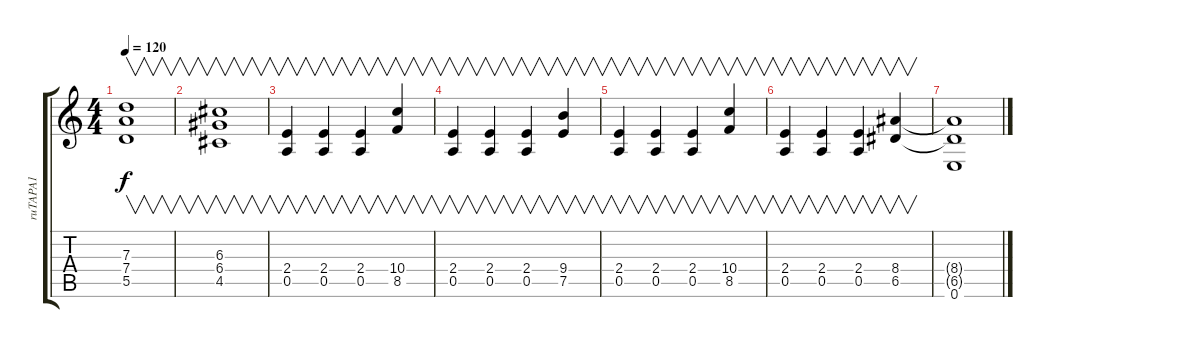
\track ("ruTAPA1" "ruTAPA1") {instrument distortionguitar}
\staff {score tabs}
\tuning (E4 B3 G3 D3 A2 E2) {hide}
\ts (4 4)
\tempo 120
\clef g2
\ks c
(7.3 7.4 5.5).1{v dy f} |
(6.3 6.4 4.5).1{v} |
(2.4 0.5).4{v} (2.4 0.5).4{v} (2.4 0.5).4{v} (10.4 8.5).4{v} |
(2.4 0.5).4{v} (2.4 0.5).4{v} (2.4 0.5).4{v} (9.4 7.5).4{v} |
(2.4 0.5).4{v} (2.4 0.5).4{v} (2.4 0.5).4{v} (10.4 8.5).4{v} |
(2.4 0.5).4{v} (2.4 0.5).4{v} (2.4 0.5).4{v} (8.4 6.5).4{v} |
(8.4{t} 6.5{t} 0.6).1
